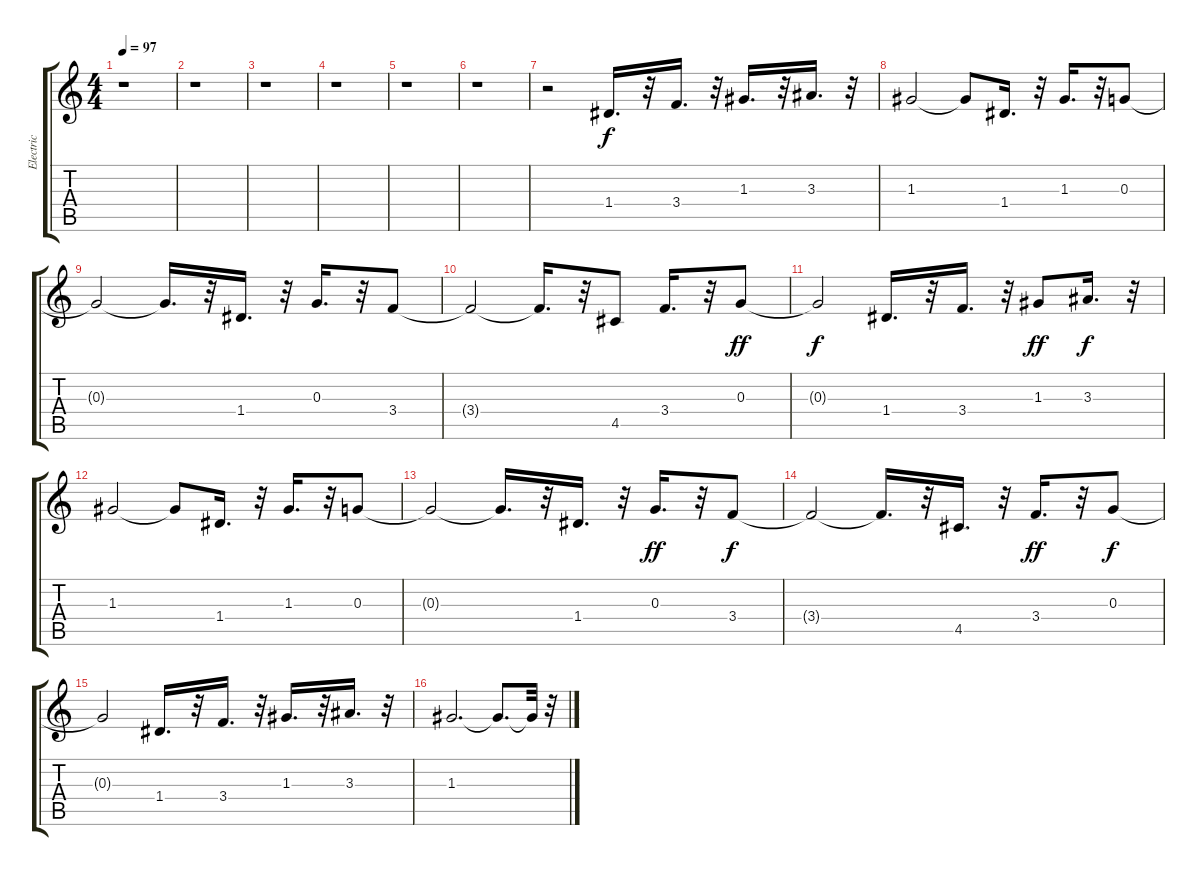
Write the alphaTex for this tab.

\track ("Electric" "Electric") {instrument electricguitarjazz}
\staff {score tabs}
\tuning (E4 B3 G3 D3 A2 E2) {hide}
\ts (4 4)
\tempo 97
\clef g2
\ks c
r.1{dy f} |
r.1 |
r.1 |
r.1 |
r.1 |
r.1 |
r.2 1.4.16{d} r.32 3.4.16{d} r.32 1.3.16{d} r.32 3.3.16{d} r.32 |
1.3.2 1.3{t}.8 1.4.16{d} r.32 1.3.16{d} r.32 0.3.8 |
0.3{t}.2 0.3{t}.16{d} r.32 1.4.16{d} r.32 0.3.16{d} r.32 3.4.8 |
3.4{t}.2 3.4{t}.16{d} r.32 4.5.8 3.4.16{d} r.32 0.3.8{dy ff} |
0.3{t}.2{dy f} 1.4.16{d} r.32 3.4.16{d} r.32 1.3.8{dy ff} 3.3.16{d dy f} r.32 |
1.3.2 1.3{t}.8 1.4.16{d} r.32 1.3.16{d} r.32 0.3.8 |
0.3{t}.2 0.3{t}.16{d} r.32 1.4.16{d} r.32 0.3.16{d dy ff} r.32 3.4.8{dy f} |
3.4{t}.2 3.4{t}.16{d} r.32 4.5.16{d} r.32 3.4.16{d dy ff} r.32 0.3.8{dy f} |
0.3{t}.2 1.4.16{d} r.32 3.4.16{d} r.32 1.3.16{d} r.32 3.3.16{d} r.32 |
1.3.2{d} 1.3{t}.8{d} 1.3{t}.32 r.32
